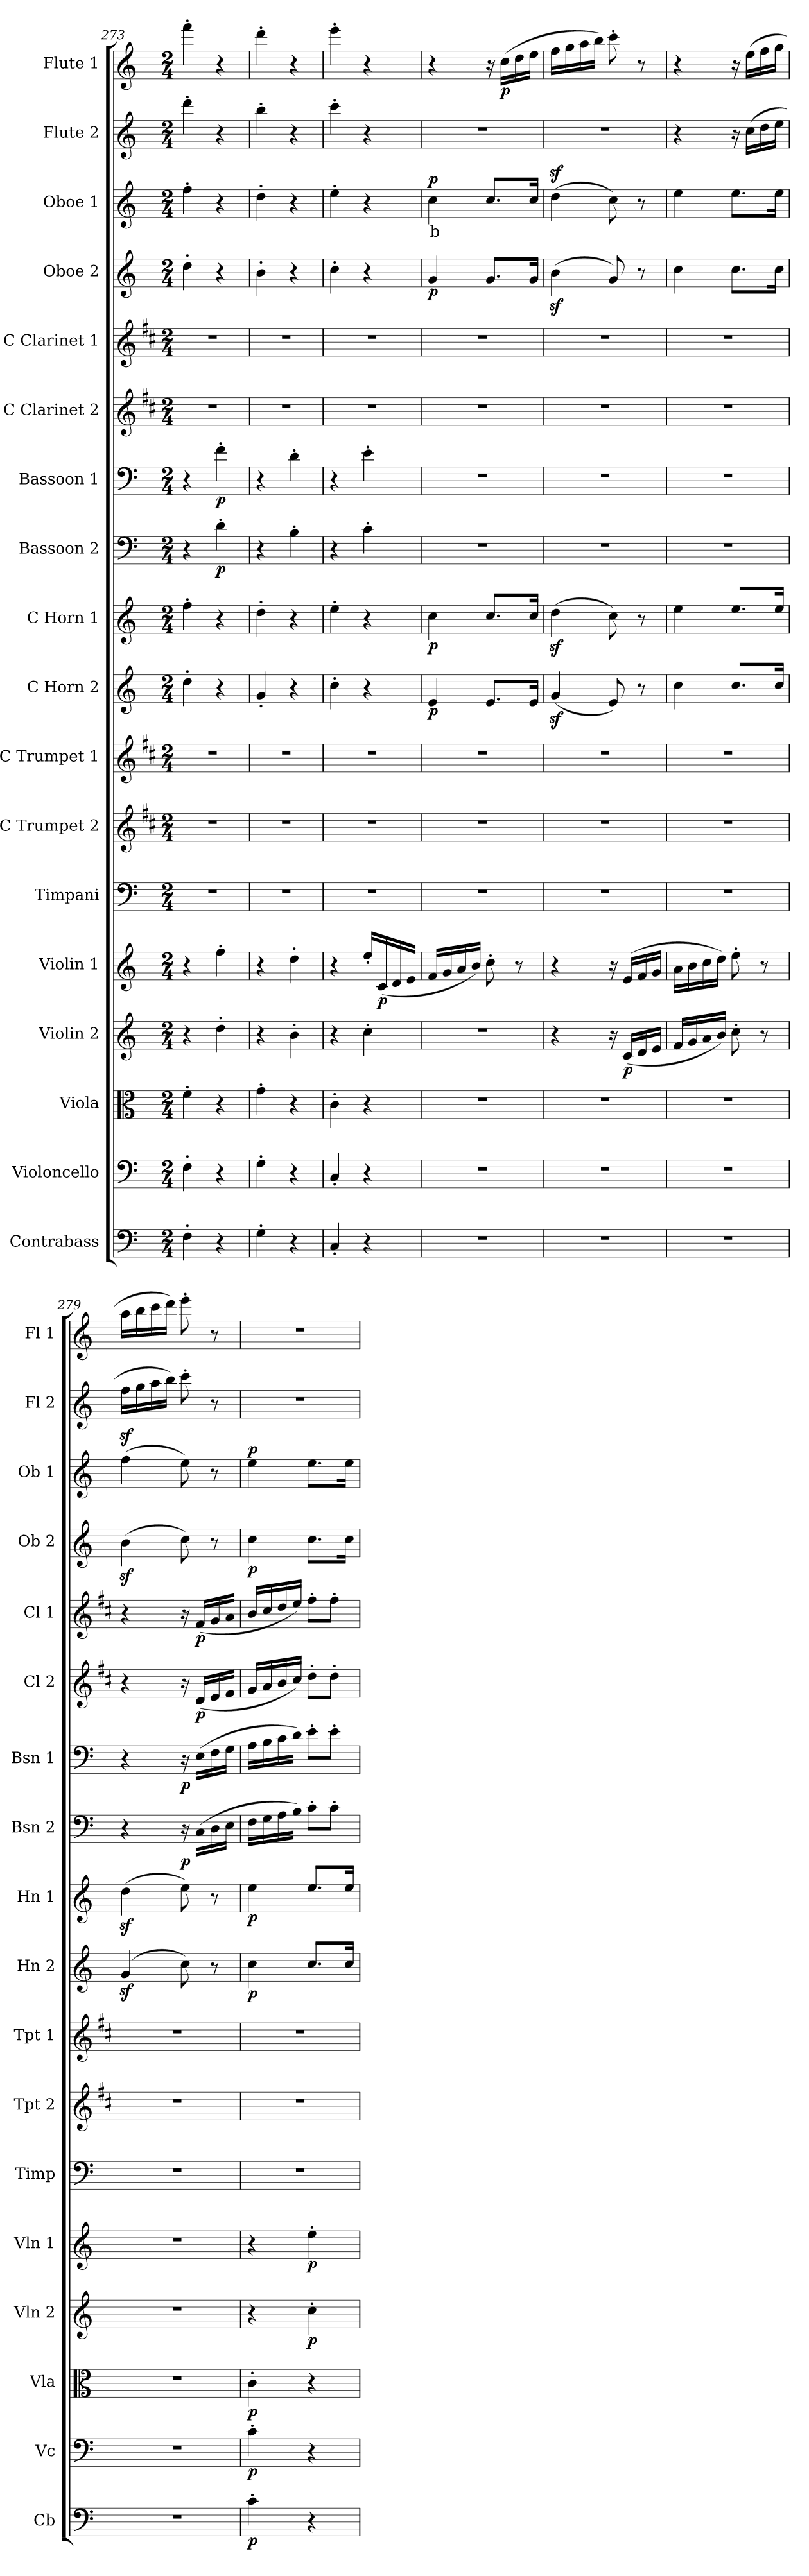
**kern	**dynam	**kern	**dynam	**kern	**dynam	**kern	**dynam	**kern	**dynam	**kern	**kern	**kern	**kern	**dynam	**kern	**dynam	**kern	**dynam	**kern	**dynam	**kern	**dynam	**kern	**dynam	**kern	**dynam	**kern	**text	**dynam	**kern	**kern	**dynam
*part18	*part18	*part17	*part17	*part16	*part16	*part15	*part15	*part14	*part14	*part13	*part12	*part11	*part10	*part10	*part9	*part9	*part8	*part8	*part7	*part7	*part6	*part6	*part5	*part5	*part4	*part4	*part3	*part3	*part3	*part2	*part1	*part1
*staff18	*staff18	*staff17	*staff17	*staff16	*staff16	*staff15	*staff15	*staff14	*staff14	*staff13	*staff12	*staff11	*staff10	*staff10	*staff9	*staff9	*staff8	*staff8	*staff7	*staff7	*staff6	*staff6	*staff5	*staff5	*staff4	*staff4	*staff3	*staff3	*staff3	*staff2	*staff1	*staff1
*I"Contrabass	*	*I"Violoncello	*	*I"Viola	*	*I"Violin 2	*	*I"Violin 1	*	*I"Timpani	*I"C Trumpet 2	*I"C Trumpet 1	*I"C Horn 2	*	*I"C Horn 1	*	*I"Bassoon 2	*	*I"Bassoon 1	*	*I"C Clarinet 2	*	*I"C Clarinet 1	*	*I"Oboe 2	*	*I"Oboe 1	*	*	*I"Flute 2	*I"Flute 1	*
*I'Cb	*	*I'Vc	*	*I'Vla	*	*I'Vln 2	*	*I'Vln 1	*	*I'Timp	*I'Tpt 2	*I'Tpt 1	*I'Hn 2	*	*I'Hn 1	*	*I'Bsn 2	*	*I'Bsn 1	*	*I'Cl 2	*	*I'Cl 1	*	*I'Ob 2	*	*I'Ob 1	*	*	*I'Fl 2	*I'Fl 1	*
*clefF4	*	*clefF4	*	*clefC3	*	*clefG2	*	*clefG2	*	*clefF4	*clefG2	*clefG2	*clefG2	*	*clefG2	*	*clefF4	*	*clefF4	*	*clefG2	*	*clefG2	*	*clefG2	*	*clefG2	*	*	*clefG2	*clefG2	*
*ITrd7c12	*	*	*	*	*	*	*	*	*	*	*ITrd1c2	*ITrd1c2	*ITrd7c12	*	*ITrd7c12	*	*	*	*	*	*ITrd1c2	*	*ITrd1c2	*	*	*	*	*	*	*	*	*
*k[]	*	*k[]	*	*k[]	*	*k[]	*	*k[]	*	*k[]	*k[]	*k[]	*k[]	*	*k[]	*	*k[]	*	*k[]	*	*k[]	*	*k[]	*	*k[]	*	*k[]	*	*	*k[]	*k[]	*
*M2/4	*	*M2/4	*	*M2/4	*	*M2/4	*	*M2/4	*	*M2/4	*M2/4	*M2/4	*M2/4	*	*M2/4	*	*M2/4	*	*M2/4	*	*M2/4	*	*M2/4	*	*M2/4	*	*M2/4	*	*	*M2/4	*M2/4	*
=273	=273	=273	=273	=273	=273	=273	=273	=273	=273	=273	=273	=273	=273	=273	=273	=273	=273	=273	=273	=273	=273	=273	=273	=273	=273	=273	=273	=273	=273	=273	=273	=273
4FF'\	.	4F'\	.	4f'\	.	4r	.	4r	.	2r	2r	2r	4d'\	.	4f'\	.	4r	.	4r	.	2r	.	2r	.	4dd'\	.	4ff'\	.	.	4ddd'\	4fff'\	.
!	!	!	!	!	!	!	!	!	!	!	!	!	!	!	!	!	!	!LO:DY:b	!	!LO:DY:b	!	!	!	!	!	!	!	!	!	!	!	!
4r	.	4r	.	4r	.	4dd'\	.	4ff'\	.	.	.	.	4r	.	4r	.	4d'\	p	4f'\	p	.	.	.	.	4r	.	4r	.	.	4r	4r	.
!!LO:PB:g=z
=274	=274	=274	=274	=274	=274	=274	=274	=274	=274	=274	=274	=274	=274	=274	=274	=274	=274	=274	=274	=274	=274	=274	=274	=274	=274	=274	=274	=274	=274	=274	=274	=274
4GG'\	.	4G'\	.	4g'\	.	4r	.	4r	.	2r	2r	2r	4G'/	.	4d'\	.	4r	.	4r	.	2r	.	2r	.	4b'\	.	4dd'\	.	.	4bb'\	4ddd'\	.
4r	.	4r	.	4r	.	4b'\	.	4dd'\	.	.	.	.	4r	.	4r	.	4B'\	.	4d'\	.	.	.	.	.	4r	.	4r	.	.	4r	4r	.
=275	=275	=275	=275	=275	=275	=275	=275	=275	=275	=275	=275	=275	=275	=275	=275	=275	=275	=275	=275	=275	=275	=275	=275	=275	=275	=275	=275	=275	=275	=275	=275	=275
4CC'/	.	4C'/	.	4c'\	.	4r	.	4r	.	2r	2r	2r	4c'\	.	4e'\	.	4r	.	4r	.	2r	.	2r	.	4cc'\	.	4ee'\	.	.	4ccc'\	4eee'\	.
4r	.	4r	.	4r	.	4cc'\	.	16ee'/LL	.	.	.	.	4r	.	4r	.	4c'\	.	4e'\	.	.	.	.	.	4r	.	4r	.	.	4r	4r	.
!	!	!	!	!	!	!	!	!	!LO:DY:b	!	!	!	!	!	!	!	!	!	!	!	!	!	!	!	!	!	!	!	!	!	!	!
.	.	.	.	.	.	.	.	(16c/	p	.	.	.	.	.	.	.	.	.	.	.	.	.	.	.	.	.	.	.	.	.	.	.
.	.	.	.	.	.	.	.	16d/	.	.	.	.	.	.	.	.	.	.	.	.	.	.	.	.	.	.	.	.	.	.	.	.
.	.	.	.	.	.	.	.	16e/JJ	.	.	.	.	.	.	.	.	.	.	.	.	.	.	.	.	.	.	.	.	.	.	.	.
=276	=276	=276	=276	=276	=276	=276	=276	=276	=276	=276	=276	=276	=276	=276	=276	=276	=276	=276	=276	=276	=276	=276	=276	=276	=276	=276	=276	=276	=276	=276	=276	=276
!	!	!	!	!	!	!	!	!	!	!	!	!	!	!LO:DY:b	!	!LO:DY:b	!	!	!	!	!	!	!	!	!	!LO:DY:b	!	!LO:LY:b:color=#FF0000	!LO:DY:b	!	!	!
2r	.	2r	.	2r	.	2r	.	16f/LL	.	2r	2r	2r	4E/	p	4c\	p	2r	.	2r	.	2r	.	2r	.	4g/	p	4cc\	b	p	2r	4r	.
.	.	.	.	.	.	.	.	16g/	.	.	.	.	.	.	.	.	.	.	.	.	.	.	.	.	.	.	.	.	.	.	.	.
.	.	.	.	.	.	.	.	16a/	.	.	.	.	.	.	.	.	.	.	.	.	.	.	.	.	.	.	.	.	.	.	.	.
.	.	.	.	.	.	.	.	16b/JJ)	.	.	.	.	.	.	.	.	.	.	.	.	.	.	.	.	.	.	.	.	.	.	.	.
.	.	.	.	.	.	.	.	8cc'\	.	.	.	.	8.E/L	.	8.c/L	.	.	.	.	.	.	.	.	.	8.g/L	.	8.cc/L	.	.	.	16r	.
!	!	!	!	!	!	!	!	!	!	!	!	!	!	!	!	!	!	!	!	!	!	!	!	!	!	!	!	!	!	!	!	!LO:DY:b
.	.	.	.	.	.	.	.	.	.	.	.	.	.	.	.	.	.	.	.	.	.	.	.	.	.	.	.	.	.	.	(16cc\LL	p
.	.	.	.	.	.	.	.	8r	.	.	.	.	.	.	.	.	.	.	.	.	.	.	.	.	.	.	.	.	.	.	16dd\	.
.	.	.	.	.	.	.	.	.	.	.	.	.	16E/Jk	.	16c/Jk	.	.	.	.	.	.	.	.	.	16g/Jk	.	16cc/Jk	.	.	.	16ee\JJ	.
=277	=277	=277	=277	=277	=277	=277	=277	=277	=277	=277	=277	=277	=277	=277	=277	=277	=277	=277	=277	=277	=277	=277	=277	=277	=277	=277	=277	=277	=277	=277	=277	=277
2r	.	2r	.	2r	.	4r	.	4r	.	2r	2r	2r	(4Gz</	.	(4dz<\	.	2r	.	2r	.	2r	.	2r	.	(4bz<\	.	(4ddz<\	.	.	2r	16ff\LL	.
.	.	.	.	.	.	.	.	.	.	.	.	.	.	.	.	.	.	.	.	.	.	.	.	.	.	.	.	.	.	.	16gg\	.
.	.	.	.	.	.	.	.	.	.	.	.	.	.	.	.	.	.	.	.	.	.	.	.	.	.	.	.	.	.	.	16aa\	.
.	.	.	.	.	.	.	.	.	.	.	.	.	.	.	.	.	.	.	.	.	.	.	.	.	.	.	.	.	.	.	16bb\JJ)	.
.	.	.	.	.	.	16r	.	16r	.	.	.	.	8E/)	.	8c\)	.	.	.	.	.	.	.	.	.	8g/)	.	8cc\)	.	.	.	8ccc'\	.
!	!	!	!	!	!	!	!LO:DY:b	!	!	!	!	!	!	!	!	!	!	!	!	!	!	!	!	!	!	!	!	!	!	!	!	!
.	.	.	.	.	.	(16c/LL	p	(16e/LL	.	.	.	.	.	.	.	.	.	.	.	.	.	.	.	.	.	.	.	.	.	.	.	.
.	.	.	.	.	.	16d/	.	16f/	.	.	.	.	8r	.	8r	.	.	.	.	.	.	.	.	.	8r	.	8r	.	.	.	8r	.
.	.	.	.	.	.	16e/JJ	.	16g/JJ	.	.	.	.	.	.	.	.	.	.	.	.	.	.	.	.	.	.	.	.	.	.	.	.
=278	=278	=278	=278	=278	=278	=278	=278	=278	=278	=278	=278	=278	=278	=278	=278	=278	=278	=278	=278	=278	=278	=278	=278	=278	=278	=278	=278	=278	=278	=278	=278	=278
2r	.	2r	.	2r	.	16f/LL	.	16a\LL	.	2r	2r	2r	4c\	.	4e\	.	2r	.	2r	.	2r	.	2r	.	4cc\	.	4ee\	.	.	4r	4r	.
.	.	.	.	.	.	16g/	.	16b\	.	.	.	.	.	.	.	.	.	.	.	.	.	.	.	.	.	.	.	.	.	.	.	.
.	.	.	.	.	.	16a/	.	16cc\	.	.	.	.	.	.	.	.	.	.	.	.	.	.	.	.	.	.	.	.	.	.	.	.
.	.	.	.	.	.	16b/JJ)	.	16dd\JJ)	.	.	.	.	.	.	.	.	.	.	.	.	.	.	.	.	.	.	.	.	.	.	.	.
.	.	.	.	.	.	8cc'\	.	8ee'\	.	.	.	.	8.c/L	.	8.e/L	.	.	.	.	.	.	.	.	.	8.cc\L	.	8.ee\L	.	.	16r	16r	.
.	.	.	.	.	.	.	.	.	.	.	.	.	.	.	.	.	.	.	.	.	.	.	.	.	.	.	.	.	.	(16cc\LL	(16ee\LL	.
.	.	.	.	.	.	8r	.	8r	.	.	.	.	.	.	.	.	.	.	.	.	.	.	.	.	.	.	.	.	.	16dd\	16ff\	.
.	.	.	.	.	.	.	.	.	.	.	.	.	16c/Jk	.	16e/Jk	.	.	.	.	.	.	.	.	.	16cc\Jk	.	16ee\Jk	.	.	16ee\JJ	16gg\JJ	.
=279	=279	=279	=279	=279	=279	=279	=279	=279	=279	=279	=279	=279	=279	=279	=279	=279	=279	=279	=279	=279	=279	=279	=279	=279	=279	=279	=279	=279	=279	=279	=279	=279
2r	.	2r	.	2r	.	2r	.	2r	.	2r	2r	2r	(4Gz</	.	(4dz<\	.	4r	.	4r	.	4r	.	4r	.	(4bz<\	.	(4ffz<\	.	.	16ff\LL	16aa\LL	.
.	.	.	.	.	.	.	.	.	.	.	.	.	.	.	.	.	.	.	.	.	.	.	.	.	.	.	.	.	.	16gg\	16bb\	.
.	.	.	.	.	.	.	.	.	.	.	.	.	.	.	.	.	.	.	.	.	.	.	.	.	.	.	.	.	.	16aa\	16ccc\	.
.	.	.	.	.	.	.	.	.	.	.	.	.	.	.	.	.	.	.	.	.	.	.	.	.	.	.	.	.	.	16bb\JJ)	16ddd\JJ)	.
!	!	!	!	!	!	!	!	!	!	!	!	!	!	!	!	!	!	!LO:DY:b	!	!LO:DY:b	!	!	!	!	!	!	!	!	!	!	!	!
.	.	.	.	.	.	.	.	.	.	.	.	.	8c\)	.	8e\)	.	16r	p	16r	p	16r	.	16r	.	8cc\)	.	8ee\)	.	.	8ccc'\	8eee'\	.
!	!	!	!	!	!	!	!	!	!	!	!	!	!	!	!	!	!	!	!	!	!	!LO:DY:b	!	!LO:DY:b	!	!	!	!	!	!	!	!
.	.	.	.	.	.	.	.	.	.	.	.	.	.	.	.	.	(16C\LL	.	(16E\LL	.	(16c/LL	p	(16e/LL	p	.	.	.	.	.	.	.	.
.	.	.	.	.	.	.	.	.	.	.	.	.	8r	.	8r	.	16D\	.	16F\	.	16d/	.	16f/	.	8r	.	8r	.	.	8r	8r	.
.	.	.	.	.	.	.	.	.	.	.	.	.	.	.	.	.	16E\JJ	.	16G\JJ	.	16e/JJ	.	16g/JJ	.	.	.	.	.	.	.	.	.
=280	=280	=280	=280	=280	=280	=280	=280	=280	=280	=280	=280	=280	=280	=280	=280	=280	=280	=280	=280	=280	=280	=280	=280	=280	=280	=280	=280	=280	=280	=280	=280	=280
!	!LO:DY:b	!	!LO:DY:b	!	!LO:DY:b	!	!	!	!	!	!	!	!	!LO:DY:b	!	!LO:DY:b	!	!	!	!	!	!	!	!	!	!LO:DY:b	!	!	!LO:DY:b	!	!	!
4C'\	p	4c'\	p	4c'\	p	4r	.	4r	.	2r	2r	2r	4c\	p	4e\	p	16F\LL	.	16A\LL	.	16f/LL	.	16a/LL	.	4cc\	p	4ee\	.	p	2r	2r	.
.	.	.	.	.	.	.	.	.	.	.	.	.	.	.	.	.	16G\	.	16B\	.	16g/	.	16b/	.	.	.	.	.	.	.	.	.
.	.	.	.	.	.	.	.	.	.	.	.	.	.	.	.	.	16A\	.	16c\	.	16a/	.	16cc/	.	.	.	.	.	.	.	.	.
.	.	.	.	.	.	.	.	.	.	.	.	.	.	.	.	.	16B\JJ)	.	16d\JJ)	.	16b/JJ)	.	16dd/JJ)	.	.	.	.	.	.	.	.	.
!	!	!	!	!	!	!	!LO:DY:b	!	!LO:DY:b	!	!	!	!	!	!	!	!	!	!	!	!	!	!	!	!	!	!	!	!	!	!	!
4r	.	4r	.	4r	.	4cc'\	p	4ee'\	p	.	.	.	8.c/L	.	8.e/L	.	8c'\L	.	8e'\L	.	8cc'\L	.	8ee'\L	.	8.cc\L	.	8.ee\L	.	.	.	.	.
.	.	.	.	.	.	.	.	.	.	.	.	.	.	.	.	.	8c'\J	.	8e'\J	.	8cc'\J	.	8ee'\J	.	.	.	.	.	.	.	.	.
.	.	.	.	.	.	.	.	.	.	.	.	.	16c/Jk	.	16e/Jk	.	.	.	.	.	.	.	.	.	16cc\Jk	.	16ee\Jk	.	.	.	.	.
=	=	=	=	=	=	=	=	=	=	=	=	=	=	=	=	=	=	=	=	=	=	=	=	=	=	=	=	=	=	=	=	=
*-	*-	*-	*-	*-	*-	*-	*-	*-	*-	*-	*-	*-	*-	*-	*-	*-	*-	*-	*-	*-	*-	*-	*-	*-	*-	*-	*-	*-	*-	*-	*-	*-
